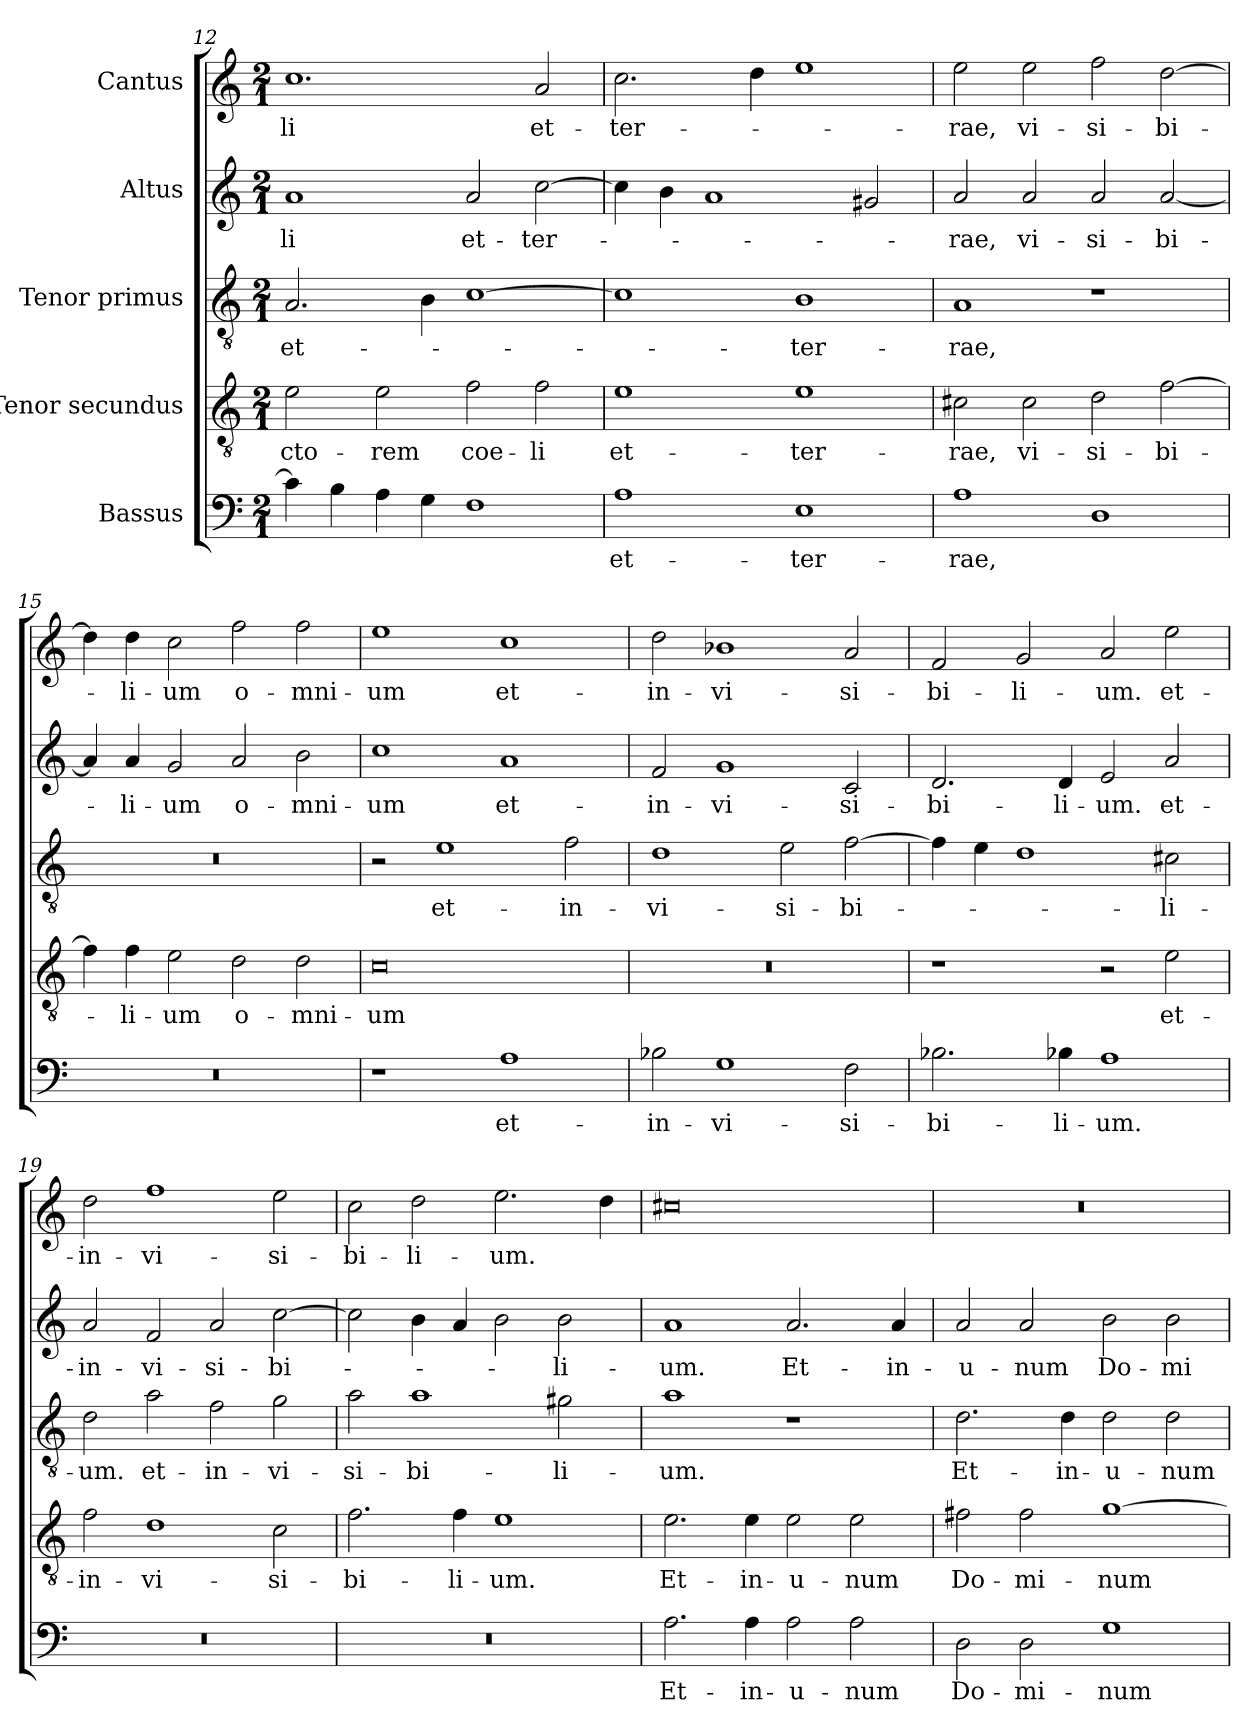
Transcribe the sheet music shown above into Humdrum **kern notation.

**kern	**text	**kern	**text	**kern	**text	**kern	**text	**kern	**text
*part5	*part5	*part4	*part4	*part3	*part3	*part2	*part2	*part1	*part1
*staff5	*staff5	*staff4	*staff4	*staff3	*staff3	*staff2	*staff2	*staff1	*staff1
*I"Bassus	*	*I"Tenor secundus	*	*I"Tenor primus	*	*I"Altus	*	*I"Cantus	*
*clefF4	*	*clefGv2	*	*clefGv2	*	*clefG2	*	*clefG2	*
*k[]	*	*k[]	*	*k[]	*	*k[]	*	*k[]	*
*M2/1	*	*M2/1	*	*M2/1	*	*M2/1	*	*M2/1	*
=12	=12	=12	=12	=12	=12	=12	=12	=12	=12
4c\]	.	2e\	-cto-	2.A/	et-	1a/	-li	1.cc\	-li
4B\	.	.	.	.	.	.	.	.	.
4A\	.	2e\	-rem	.	.	.	.	.	.
4G\	.	.	.	4B\	.	.	.	.	.
1F\	.	2f\	coe-	[1c\	.	2a/	et-	.	.
.	.	2f\	-li	.	.	[2cc\	ter-	2a/	et-
=13	=13	=13	=13	=13	=13	=13	=13	=13	=13
1A\	et-	1e\	et-	1c\]	.	4cc\]	.	2.cc\	ter-
.	.	.	.	.	.	4b\	.	.	.
.	.	.	.	.	.	1a/	.	.	.
.	.	.	.	.	.	.	.	4dd\	.
1E\	ter-	1e\	ter-	1B\	ter-	.	.	1ee\	.
.	.	.	.	.	.	2g#X/	.	.	.
=14	=14	=14	=14	=14	=14	=14	=14	=14	=14
1A\	-rae,	2c#X\	-rae,	1A/	-rae,	2a/	-rae,	2ee\	-rae,
.	.	2c#\	vi-	.	.	2a/	vi-	2ee\	vi-
1D\	.	2d\	-si-	1r	.	2a/	-si-	2ff\	-si-
.	.	[2f\	-bi-	.	.	[2a/	-bi-	[2dd\	-bi-
=15	=15	=15	=15	=15	=15	=15	=15	=15	=15
0r	.	4f\]	.	0r	.	4a/]	.	4dd\]	.
.	.	4f\	-li-	.	.	4a/	-li-	4dd\	-li-
.	.	2e\	-um	.	.	2g/	-um	2cc\	-um
.	.	2d\	o-	.	.	2a/	o-	2ff\	o-
.	.	2d\	-mni-	.	.	2b\	-mni-	2ff\	-mni-
=16	=16	=16	=16	=16	=16	=16	=16	=16	=16
1r	.	0c\	-um	2r	.	1cc\	-um	1ee\	-um
.	.	.	.	1e\	et-	.	.	.	.
1A\	et-	.	.	.	.	1a/	et-	1cc\	et-
.	.	.	.	2f\	in-	.	.	.	.
=17	=17	=17	=17	=17	=17	=17	=17	=17	=17
2B-X\	in-	0r	.	1d\	-vi-	2f/	in-	2dd\	in-
1G\	-vi-	.	.	.	.	1g/	-vi-	1b-X\	-vi-
.	.	.	.	2e\	-si-	.	.	.	.
2F\	-si-	.	.	[2f\	-bi-	2c/	-si-	2a/	-si-
=18	=18	=18	=18	=18	=18	=18	=18	=18	=18
2.B-X\	-bi-	1r	.	4f\]	.	2.d/	-bi-	2f/	-bi-
.	.	.	.	4e\	.	.	.	.	.
.	.	.	.	1d\	.	.	.	2g/	-li-
4B-X\	-li-	.	.	.	.	4d/	-li-	.	.
1A\	-um.	2r	.	.	.	2e/	-um.	2a/	-um.
.	.	2e\	et-	2c#X\	-li-	2a/	et-	2ee\	et-
=19	=19	=19	=19	=19	=19	=19	=19	=19	=19
0r	.	2f\	in-	2d\	-um.	2a/	in-	2dd\	in-
.	.	1d\	-vi-	2a\	et-	2f/	-vi-	1ff\	-vi-
.	.	.	.	2f\	in-	2a/	-si-	.	.
.	.	2c\	-si-	2g\	-vi-	[2cc\	-bi-	2ee\	-si-
=20	=20	=20	=20	=20	=20	=20	=20	=20	=20
0r	.	2.f\	-bi-	2a\	-si-	2cc\]	.	2cc\	-bi-
.	.	.	.	1a\	-bi-	4b\	.	2dd\	-li-
.	.	4f\	-li-	.	.	4a/	.	.	.
.	.	1e\	-um.	.	.	2b\	.	2.ee\	-um.
.	.	.	.	2g#X\	-li-	2b\	-li-	.	.
.	.	.	.	.	.	.	.	4dd\	.
=21	=21	=21	=21	=21	=21	=21	=21	=21	=21
2.A\	Et-	2.e\	Et-	1a\	-um.	1a/	-um.	0cc#X\	.
4A\	in-	4e\	in-	.	.	.	.	.	.
2A\	u-	2e\	u-	1r	.	2.a/	Et-	.	.
2A\	-num	2e\	-num	.	.	.	.	.	.
.	.	.	.	.	.	4a/	in-	.	.
=22	=22	=22	=22	=22	=22	=22	=22	=22	=22
2D\	Do-	2f#X\	Do-	2.d\	Et-	2a/	u-	0r	.
2D\	-mi-	2f#\	-mi-	.	.	2a/	-num	.	.
.	.	.	.	4d\	in-	.	.	.	.
1G\	-num	[1g\	-num	2d\	u-	2b\	Do-	.	.
.	.	.	.	2d\	-num	2b\	-mi-	.	.
=	=	=	=	=	=	=	=	=	=
*-	*-	*-	*-	*-	*-	*-	*-	*-	*-
